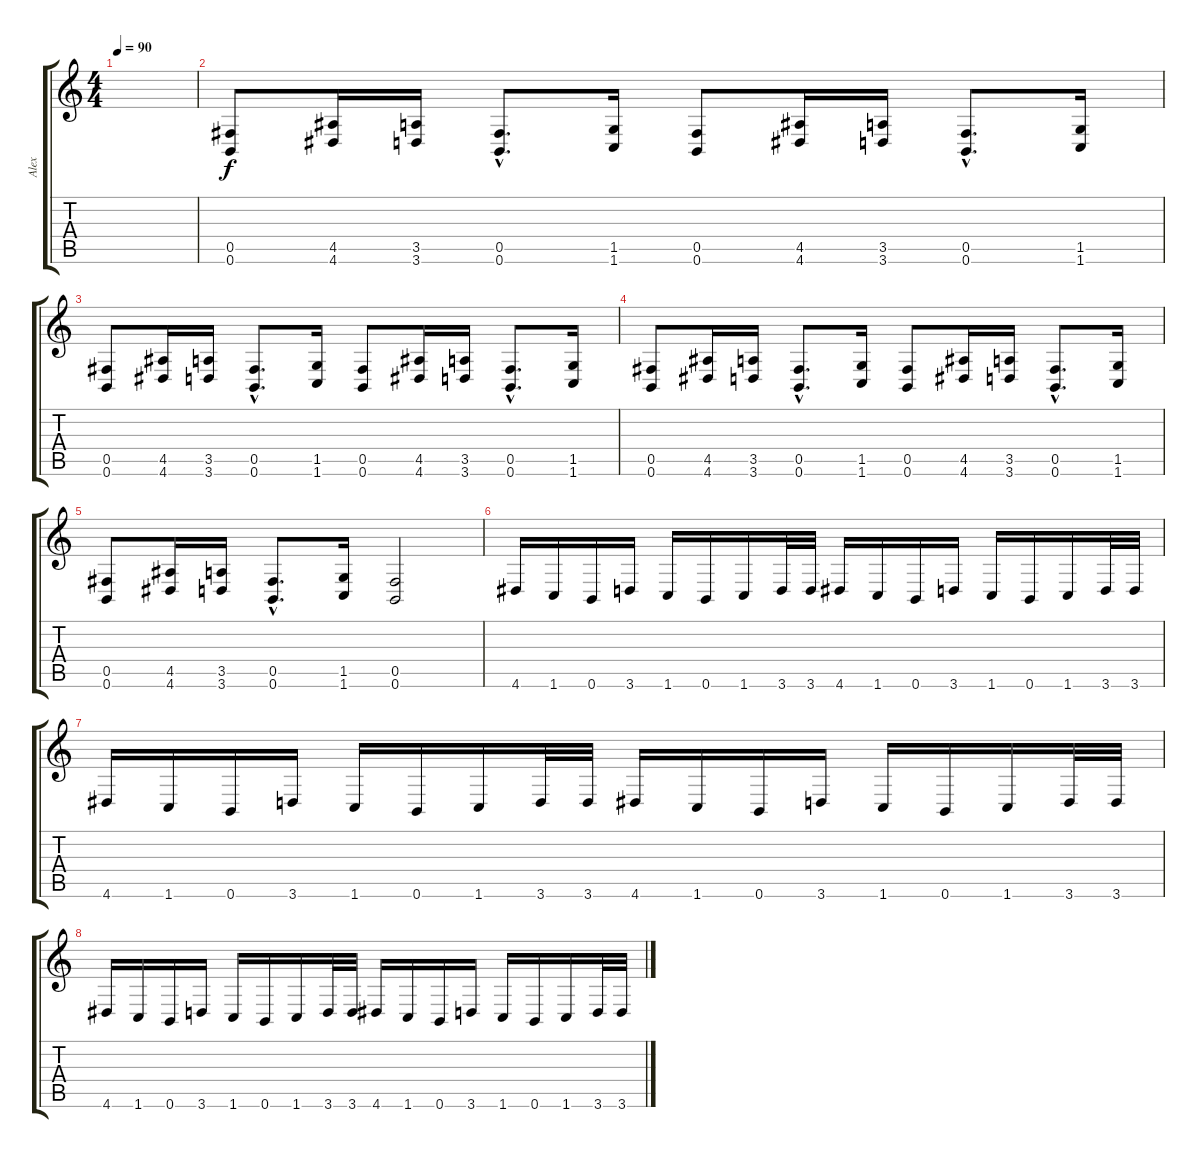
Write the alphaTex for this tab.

\track ("Alex" "Alex") {instrument overdrivenguitar}
\staff {score tabs}
\tuning (Db4 Ab3 E3 B2 Gb2 B1) {hide}
\ts (4 4)
\tempo 90
\clef g2
\ks c
|
(0.5 0.6).8 (4.5 4.6).16 (3.5 3.6).16 (0.5{hac} 0.6{hac}).8{d} (1.5 1.6).16 (0.5 0.6).8 (4.5 4.6).16 (3.5 3.6).16 (0.5{hac} 0.6{hac}).8{d} (1.5 1.6).16 |
(0.5 0.6).8 (4.5 4.6).16 (3.5 3.6).16 (0.5{hac} 0.6{hac}).8{d} (1.5 1.6).16 (0.5 0.6).8 (4.5 4.6).16 (3.5 3.6).16 (0.5{hac} 0.6{hac}).8{d} (1.5 1.6).16 |
(0.5 0.6).8 (4.5 4.6).16 (3.5 3.6).16 (0.5{hac} 0.6{hac}).8{d} (1.5 1.6).16 (0.5 0.6).8 (4.5 4.6).16 (3.5 3.6).16 (0.5{hac} 0.6{hac}).8{d} (1.5 1.6).16 |
(0.5 0.6).8 (4.5 4.6).16 (3.5 3.6).16 (0.5{hac} 0.6{hac}).8{d} (1.5 1.6).16 (0.5 0.6).2 |
4.6.16 1.6.16 0.6.16 3.6.16 1.6.16 0.6.16 1.6.16 3.6.32 3.6.32 4.6.16 1.6.16 0.6.16 3.6.16 1.6.16 0.6.16 1.6.16 3.6.32 3.6.32 |
4.6.16 1.6.16 0.6.16 3.6.16 1.6.16 0.6.16 1.6.16 3.6.32 3.6.32 4.6.16 1.6.16 0.6.16 3.6.16 1.6.16 0.6.16 1.6.16 3.6.32 3.6.32 |
4.6.16 1.6.16 0.6.16 3.6.16 1.6.16 0.6.16 1.6.16 3.6.32 3.6.32 4.6.16 1.6.16 0.6.16 3.6.16 1.6.16 0.6.16 1.6.16 3.6.32 3.6.32
